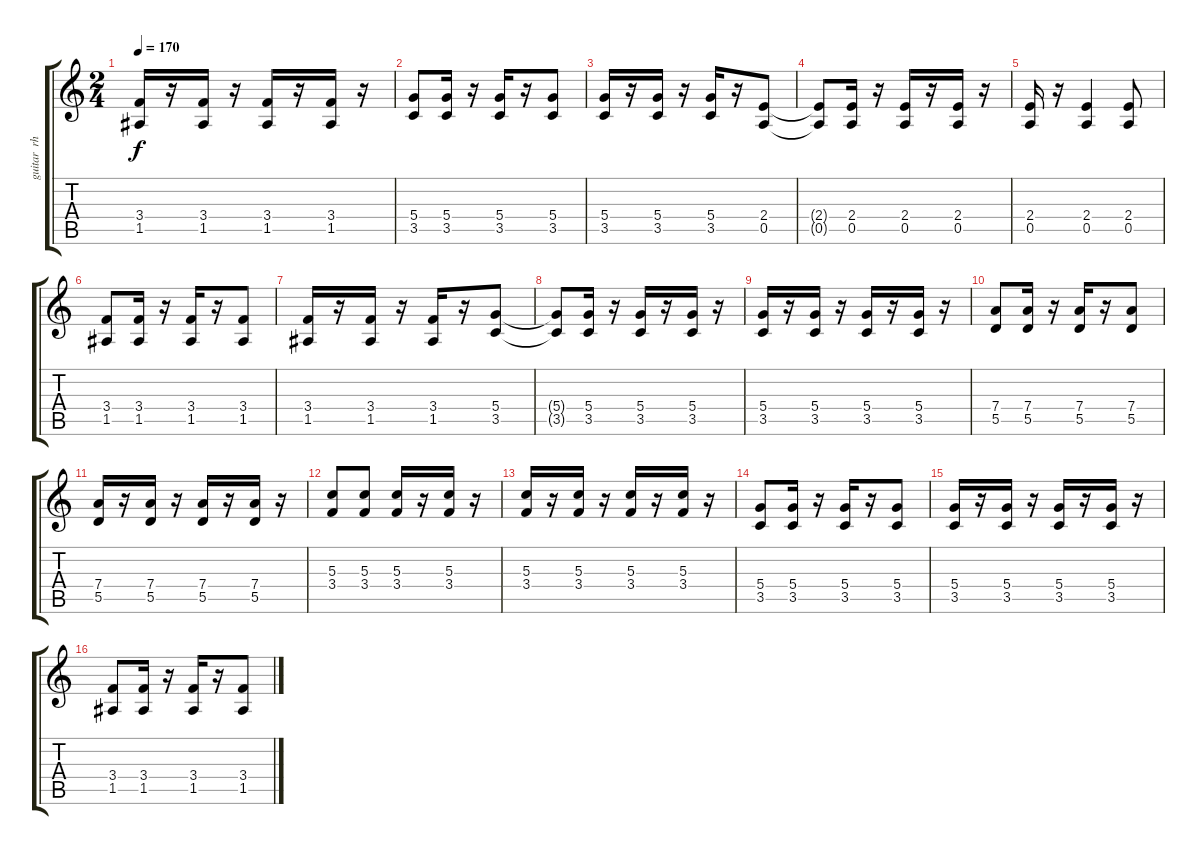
\track ("guitar  rhythm  one" "guitar  rh") {instrument distortionguitar}
\staff {score tabs}
\tuning (E4 B3 G3 D3 A2 E2) {hide}
\ts (2 4)
\tempo 170
\clef g2
\ks c
(3.4 1.5).16{dy f} r.16 (3.4 1.5).16 r.16 (3.4 1.5).16 r.16 (3.4 1.5).16 r.16 |
(5.4 3.5).8 (5.4 3.5).16 r.16 (5.4 3.5).16 r.16 (5.4 3.5).8 |
(5.4 3.5).16 r.16 (5.4 3.5).16 r.16 (5.4 3.5).16 r.16 (2.4 0.5).8 |
(2.4{t} 0.5{t}).8 (2.4 0.5).16 r.16 (2.4 0.5).16 r.16 (2.4 0.5).16 r.16 |
(2.4 0.5).16 r.16 (2.4 0.5).4 (2.4 0.5).8 |
(3.4 1.5).8 (3.4 1.5).16 r.16 (3.4 1.5).16 r.16 (3.4 1.5).8 |
(3.4 1.5).16 r.16 (3.4 1.5).16 r.16 (3.4 1.5).16 r.16 (5.4 3.5).8 |
(5.4{t} 3.5{t}).8 (5.4 3.5).16 r.16 (5.4 3.5).16 r.16 (5.4 3.5).16 r.16 |
(5.4 3.5).16 r.16 (5.4 3.5).16 r.16 (5.4 3.5).16 r.16 (5.4 3.5).16 r.16 |
(7.4 5.5).8 (7.4 5.5).16 r.16 (7.4 5.5).16 r.16 (7.4 5.5).8 |
(7.4 5.5).16 r.16 (7.4 5.5).16 r.16 (7.4 5.5).16 r.16 (7.4 5.5).16 r.16 |
(5.3 3.4).8 (5.3 3.4).8 (5.3 3.4).16 r.16 (5.3 3.4).16 r.16 |
(5.3 3.4).16 r.16 (5.3 3.4).16 r.16 (5.3 3.4).16 r.16 (5.3 3.4).16 r.16 |
(5.4 3.5).8 (5.4 3.5).16 r.16 (5.4 3.5).16 r.16 (5.4 3.5).8 |
(5.4 3.5).16 r.16 (5.4 3.5).16 r.16 (5.4 3.5).16 r.16 (5.4 3.5).16 r.16 |
(3.4 1.5).8 (3.4 1.5).16 r.16 (3.4 1.5).16 r.16 (3.4 1.5).8
